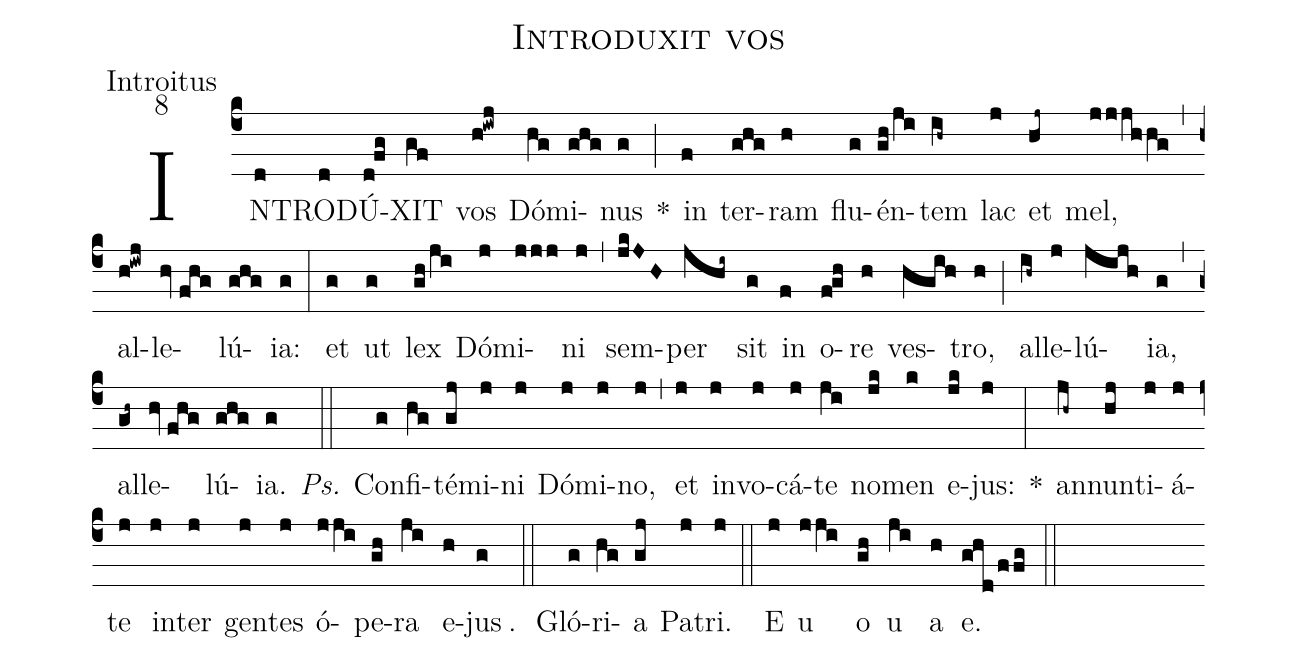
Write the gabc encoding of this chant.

name:Introduxit vos;
office-part:Introitus;
mode:8;
%%
(c4) IN(d)TRO(d)DÚ(d!fg)XIT(gf) vos(h!iwj) Dó(hg)mi(ghg)nus(g) *(;) in(f) ter(ghg)ram(h) flu(g)én(gh/ji)tem(ih~) lac(j) et(hj~) mel,(jj/jh/hg) (,) al(h!iwj)le(hv//fhg)lú(ghg)ia:(g) (:) et(g) ut(g) lex(gh/ji) Dó(j)mi(jjj)ni(j) (,) sem(jkJH)per(jhi~) sit(g) in(f) o(f!gh)re(h) ves(hgih)tro,(h) (;) al(ih~)le(j)lú(jijh)ia,(g) (,) al(gh~)le(hv//fhg)lú(ghg)ia.(g) <i>Ps.</i>(::) Con(g)fi(hg)té(gj)mi(j)ni(j) Dó(j)mi(j)no,(j) (,) et(j) in(j)vo(j)cá(j)te(ji) no(jk)men(k) e(jk)jus:(j) *(:) an(jh~)nun(hj)ti(j)á(j)te(j) in(j)ter(j) gen(j)tes(j) ó(jji)pe(gh)ra(ji) e(h)jus(g). (::) Gló(g)ri(hg)a(gj) Pa(j)tri.(j) (::) E(j) u(jji) o(gh) u(ji) a(h) e.(ghd/ffg) (::)
